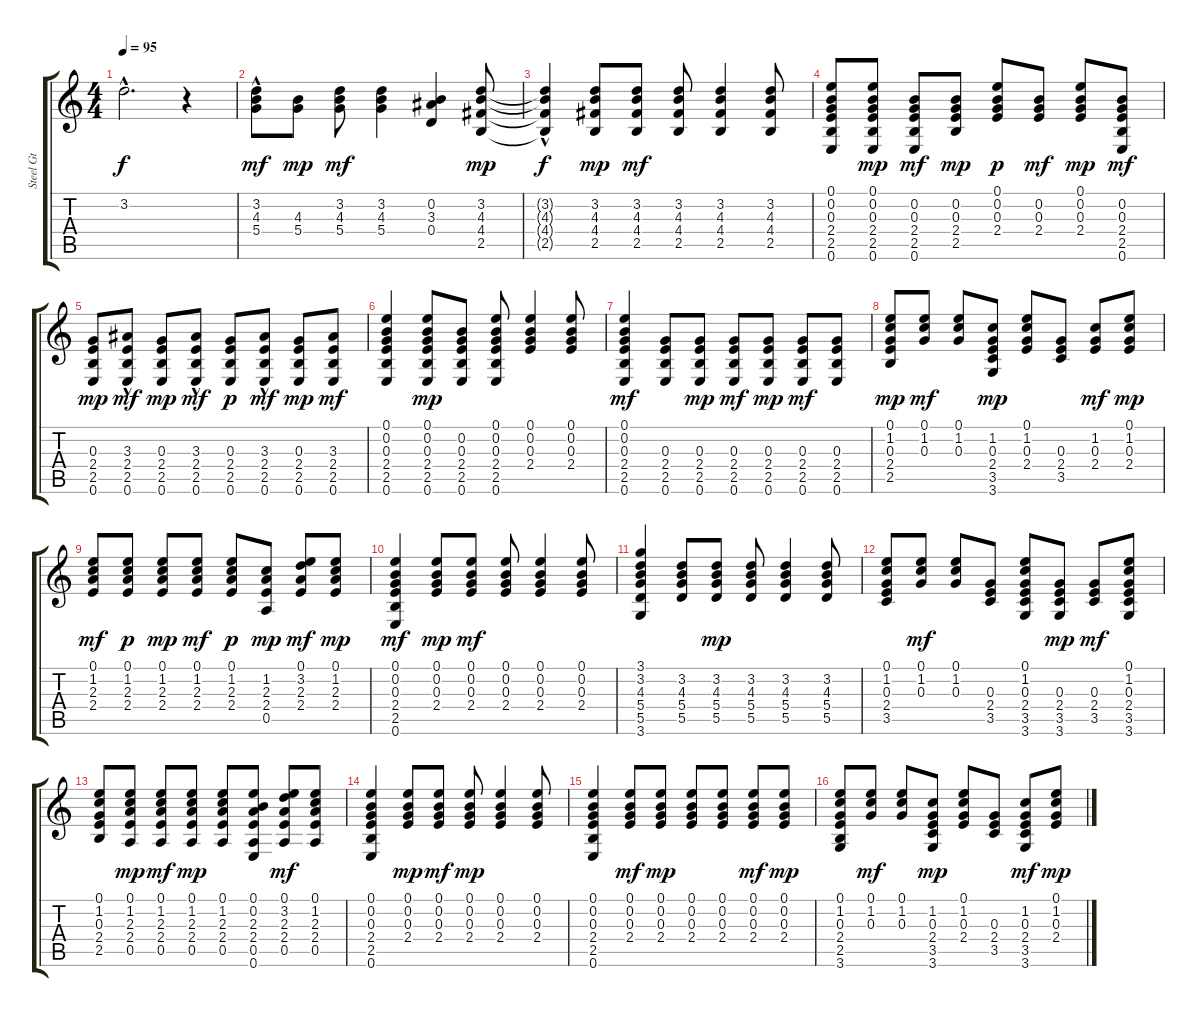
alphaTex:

\track ("Steel Gt" "Steel Gt") {instrument acousticguitarsteel}
\staff {score tabs}
\tuning (E4 B3 G3 D3 A2 E2) {hide}
\ts (4 4)
\tempo 95
\clef g2
\ks c
3.2{hac t}.2{d dy f} r.4 |
(3.2 4.3{hac} 5.4).8{dy mf} (4.3 5.4).8{dy mp} (3.2 4.3 5.4).8{dy mf} (3.2 4.3 5.4).4 (0.2 3.3 0.4).4 (3.2 4.3 4.4 2.5).8{dy mp} |
(3.2{hac t} 4.3{t} 4.4{hac t} 2.5{t}).4{dy f} (3.2 4.3 4.4 2.5).8{dy mp} (3.2 4.3 4.4 2.5).8{dy mf} (3.2 4.3 4.4 2.5).8 (3.2 4.3 4.4 2.5).4 (3.2 4.3 4.4 2.5).8 |
(0.1 0.2 0.3 2.4 2.5 0.6).8 (0.1 0.2 0.3 2.4 2.5 0.6).8{dy mp} (0.2 0.3 2.4 2.5 0.6).8{dy mf} (0.2 0.3 2.4 2.5).8{dy mp} (0.1 0.2 0.3 2.4).8{dy p} (0.2 0.3 2.4).8{dy mf} (0.1 0.2 0.3 2.4).8{dy mp} (0.2 0.3 2.4 2.5 0.6).8{dy mf} |
(0.3 2.4 2.5 0.6).8{dy mp} (3.3{hac} 2.4{hac} 2.5{hac} 0.6).8{dy mf} (0.3 2.4 2.5 0.6).8{dy mp} (3.3{hac} 2.4{hac} 2.5{hac} 0.6).8{dy mf} (0.3 2.4 2.5 0.6).8{dy p} (3.3 2.4{hac} 2.5 0.6).8{dy mf} (0.3 2.4 2.5 0.6).8{dy mp} (3.3 2.4 2.5 0.6).8{dy mf} |
(0.1 0.2 0.3 2.4 2.5 0.6).4 (0.1 0.2 0.3 2.4 2.5 0.6).8{dy mp} (0.2 0.3 2.4 2.5 0.6).8 (0.1 0.2 0.3 2.4 2.5 0.6).8 (0.1 0.2 0.3 2.4).4 (0.1 0.2 0.3 2.4).8 |
(0.1 0.2 0.3 2.4 2.5 0.6).4{dy mf} (0.3 2.4 2.5 0.6).8 (0.3 2.4 2.5 0.6).8{dy mp} (0.3 2.4 2.5 0.6).8{dy mf} (0.3 2.4 2.5 0.6).8{dy mp} (0.3 2.4 2.5 0.6).8{dy mf} (0.3 2.4 2.5 0.6).8 |
(0.1 1.2 0.3 2.4 2.5).8{dy mp} (0.1 1.2 0.3).8{dy mf} (0.1 1.2 0.3).8 (1.2 0.3 2.4 3.5 3.6).8{dy mp} (0.1 1.2 0.3 2.4).8 (0.3 2.4 3.5).8 (1.2 0.3 2.4).8{dy mf} (0.1 1.2 0.3 2.4).8{dy mp} |
(0.1 1.2 2.3 2.4).8{dy mf} (0.1 1.2 2.3 2.4).8{dy p} (0.1 1.2 2.3 2.4).8{dy mp} (0.1 1.2 2.3 2.4).8{dy mf} (0.1 1.2 2.3 2.4).8{dy p} (1.2 2.3 2.4 0.5).8{dy mp} (0.1 3.2 2.3 2.4).8{dy mf} (0.1 1.2 2.3 2.4).8{dy mp} |
(0.1 0.2 0.3 2.4 2.5 0.6).4{dy mf} (0.1 0.2 0.3 2.4).8{dy mp} (0.1 0.2 0.3 2.4).8{dy mf} (0.1 0.2 0.3 2.4).8 (0.1 0.2 0.3 2.4).4 (0.1 0.2 0.3 2.4).8 |
(3.1 3.2 4.3 5.4 5.5 3.6).4 (3.2 4.3 5.4 5.5).8 (3.2 4.3 5.4 5.5).8{dy mp} (3.2 4.3 5.4 5.5).8 (3.2 4.3 5.4 5.5).4 (3.2 4.3 5.4 5.5).8 |
(0.1 1.2 0.3 2.4 3.5).8 (0.1 1.2 0.3).8{dy mf} (0.1 1.2 0.3).8 (0.3 2.4 3.5).8 (0.1 1.2 0.3 2.4 3.5 3.6).8 (0.3 2.4 3.5 3.6).8{dy mp} (0.3 2.4 3.5).8{dy mf} (0.1 1.2 0.3 2.4 3.5 3.6).8 |
(0.1 1.2 0.3 2.4 2.5).8 (0.1 1.2 2.3 2.4 0.5).8{dy mp} (0.1 1.2 2.3 2.4 0.5).8{dy mf} (0.1 1.2 2.3 2.4 0.5).8{dy mp} (0.1 1.2 2.3 2.4 0.5).8 (0.1 0.2 2.3 2.4 0.5 0.6).8 (0.1 3.2 2.3 2.4 0.5).8{dy mf} (0.1 1.2 2.3 2.4 0.5).8 |
(0.1 0.2 0.3 2.4 2.5 0.6).4 (0.1 0.2 0.3 2.4).8{dy mp} (0.1 0.2 0.3 2.4).8{dy mf} (0.1 0.2 0.3 2.4).8{dy mp} (0.1 0.2 0.3 2.4).4 (0.1 0.2 0.3 2.4).8 |
(0.1 0.2 0.3 2.4 2.5 0.6).4 (0.1 0.2 0.3 2.4).8{dy mf} (0.1 0.2 0.3 2.4).8{dy mp} (0.1 0.2 0.3 2.4).8 (0.1 0.2 0.3 2.4).8 (0.1 0.2 0.3 2.4).8{dy mf} (0.1 0.2 0.3 2.4).8{dy mp} |
(0.1 1.2 0.3 2.4 2.5 3.6).8 (0.1 1.2 0.3).8{dy mf} (0.1 1.2 0.3).8 (1.2 0.3 2.4 3.5 3.6).8{dy mp} (0.1 1.2 0.3 2.4).8 (0.3 2.4 3.5).8 (1.2 0.3 2.4 3.5 3.6).8{dy mf} (0.1 1.2 0.3 2.4).8{dy mp}
